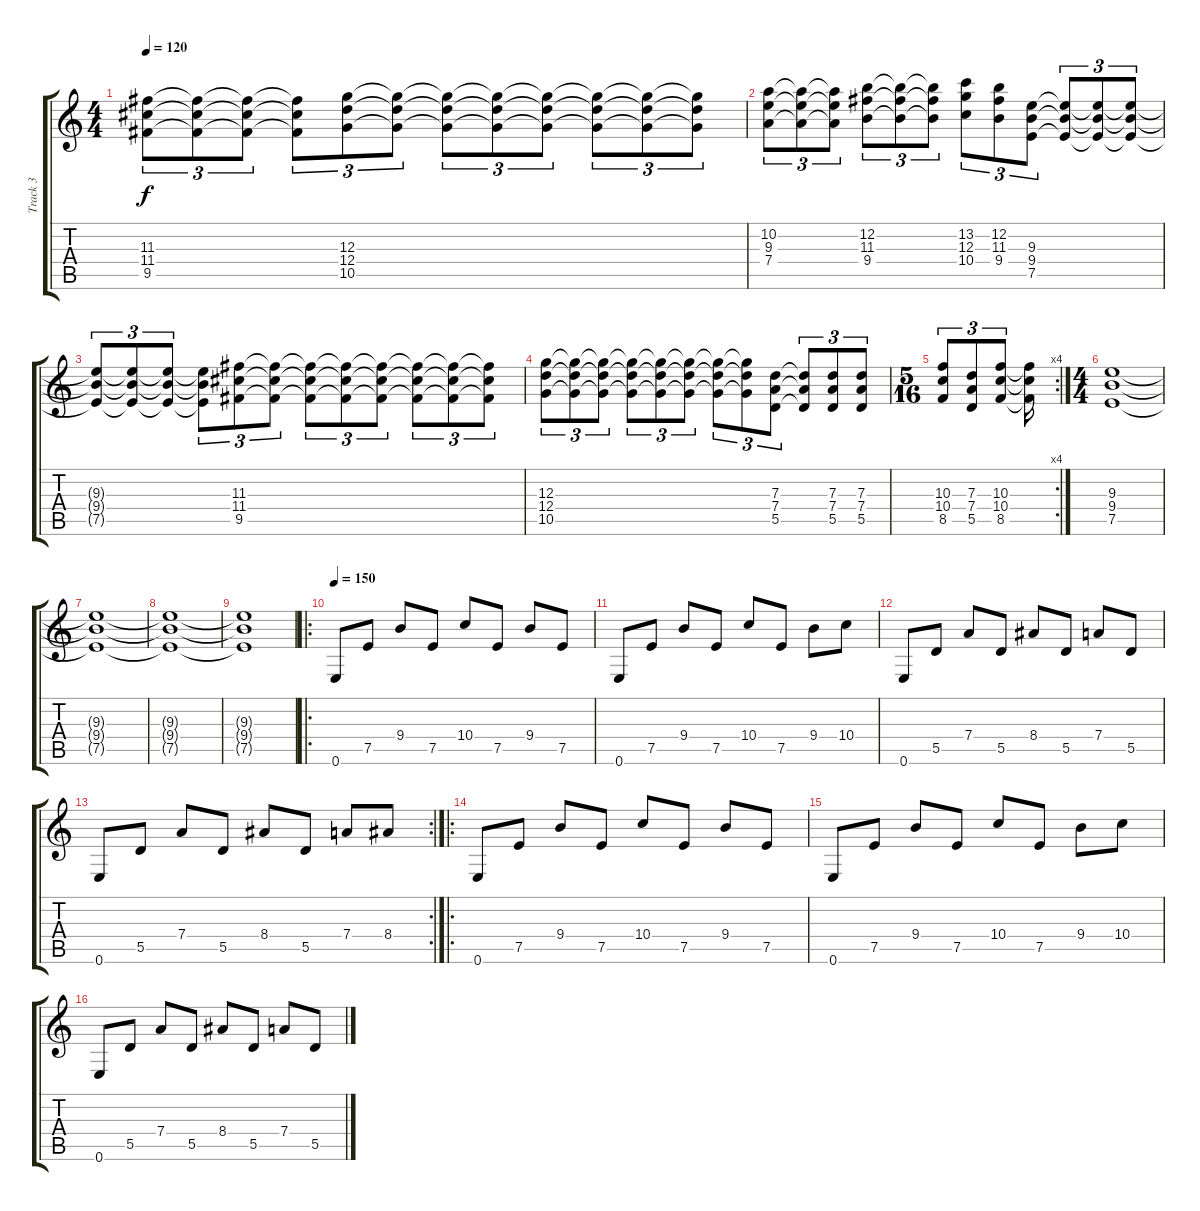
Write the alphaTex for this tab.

\track ("Track 3" "Track 3") {instrument distortionguitar}
\staff {score tabs}
\tuning (E4 B3 G3 D3 A2 E2) {hide}
\ts (4 4)
\tempo 120
\clef g2
\ks c
(11.3{t} 11.4{t} 9.5{t}).8{tu (3 2) dy f} (11.3{t} 11.4{t} 9.5{t}).8{tu (3 2)} (11.3{t} 11.4{t} 9.5{t}).8{tu (3 2)} (11.3{t} 11.4{t} 9.5{t}).8{tu (3 2)} (12.3 12.4 10.5).8{tu (3 2)} (12.3{t} 12.4{t} 10.5{t}).8{tu (3 2)} (12.3{t} 12.4{t} 10.5{t}).8{tu (3 2)} (12.3{t} 12.4{t} 10.5{t}).8{tu (3 2)} (12.3{t} 12.4{t} 10.5{t}).8{tu (3 2)} (12.3{t} 12.4{t} 10.5{t}).8{tu (3 2)} (12.3{t} 12.4{t} 10.5{t}).8{tu (3 2)} (12.3{t} 12.4{t} 10.5{t}).8{tu (3 2)} |
(10.2 9.3 7.4).8{tu (3 2)} (10.2{t} 9.3{t} 7.4{t}).8{tu (3 2)} (10.2{t} 9.3{t} 7.4{t}).8{tu (3 2)} (12.2 11.3 9.4).8{tu (3 2)} (12.2{t} 11.3{t} 9.4{t}).8{tu (3 2)} (12.2{t} 11.3{t} 9.4{t}).8{tu (3 2)} (13.2 12.3 10.4).8{tu (3 2)} (12.2 11.3 9.4).8{tu (3 2)} (9.3 9.4 7.5).8{tu (3 2)} (9.3{t} 9.4{t} 7.5{t}).8{tu (3 2)} (9.3{t} 9.4{t} 7.5{t}).8{tu (3 2)} (9.3{t} 9.4{t} 7.5{t}).8{tu (3 2)} |
(9.3{t} 9.4{t} 7.5{t}).8{tu (3 2)} (9.3{t} 9.4{t} 7.5{t}).8{tu (3 2)} (9.3{t} 9.4{t} 7.5{t}).8{tu (3 2)} (9.3{t} 9.4{t} 7.5{t}).8{tu (3 2)} (11.3 11.4 9.5).8{tu (3 2)} (11.3{t} 11.4{t} 9.5{t}).8{tu (3 2)} (11.3{t} 11.4{t} 9.5{t}).8{tu (3 2)} (11.3{t} 11.4{t} 9.5{t}).8{tu (3 2)} (11.3{t} 11.4{t} 9.5{t}).8{tu (3 2)} (11.3{t} 11.4{t} 9.5{t}).8{tu (3 2)} (11.3{t} 11.4{t} 9.5{t}).8{tu (3 2)} (11.3{t} 11.4{t} 9.5{t}).8{tu (3 2)} |
(12.3 12.4 10.5).8{tu (3 2)} (12.3{t} 12.4{t} 10.5{t}).8{tu (3 2)} (12.3{t} 12.4{t} 10.5{t}).8{tu (3 2)} (12.3{t} 12.4{t} 10.5{t}).8{tu (3 2)} (12.3{t} 12.4{t} 10.5{t}).8{tu (3 2)} (12.3{t} 12.4{t} 10.5{t}).8{tu (3 2)} (12.3{t} 12.4{t} 10.5{t}).8{tu (3 2)} (12.3{t} 12.4{t} 10.5{t}).8{tu (3 2)} (7.3 7.4 5.5).8{tu (3 2)} (7.3{t} 7.4{t} 5.5{t}).8{tu (3 2)} (7.3 7.4 5.5).8{tu (3 2)} (7.3 7.4 5.5).8{tu (3 2)} |
\rc 4
\ts (5 16)
(10.3 10.4 8.5).8{tu (3 2)} (7.3 7.4 5.5).8{tu (3 2)} (10.3 10.4 8.5).8{tu (3 2)} (10.3{t} 10.4{t} 8.5{t}).16 |
\ts (4 4)
(9.3 9.4 7.5).1{volume 8} |
(9.3{t} 9.4{t} 7.5{t}).1 |
(9.3{t} 9.4{t} 7.5{t}).1{volume 0} |
(9.3{t} 9.4{t} 7.5{t}).1 |
\ro
\tempo 150
0.6.8{volume 13} 7.5.8 9.4.8 7.5.8 10.4.8 7.5.8 9.4.8 7.5.8 |
0.6.8 7.5.8 9.4.8 7.5.8 10.4.8 7.5.8 9.4.8 10.4.8 |
0.6.8 5.5.8 7.4.8 5.5.8 8.4.8 5.5.8 7.4.8 5.5.8 |
\rc 2
0.6.8 5.5.8 7.4.8 5.5.8 8.4.8 5.5.8 7.4.8 8.4.8 |
\ro
0.6.8{volume 13} 7.5.8 9.4.8 7.5.8 10.4.8 7.5.8 9.4.8 7.5.8 |
0.6.8 7.5.8 9.4.8 7.5.8 10.4.8 7.5.8 9.4.8 10.4.8 |
0.6.8 5.5.8 7.4.8 5.5.8 8.4.8 5.5.8 7.4.8 5.5.8
